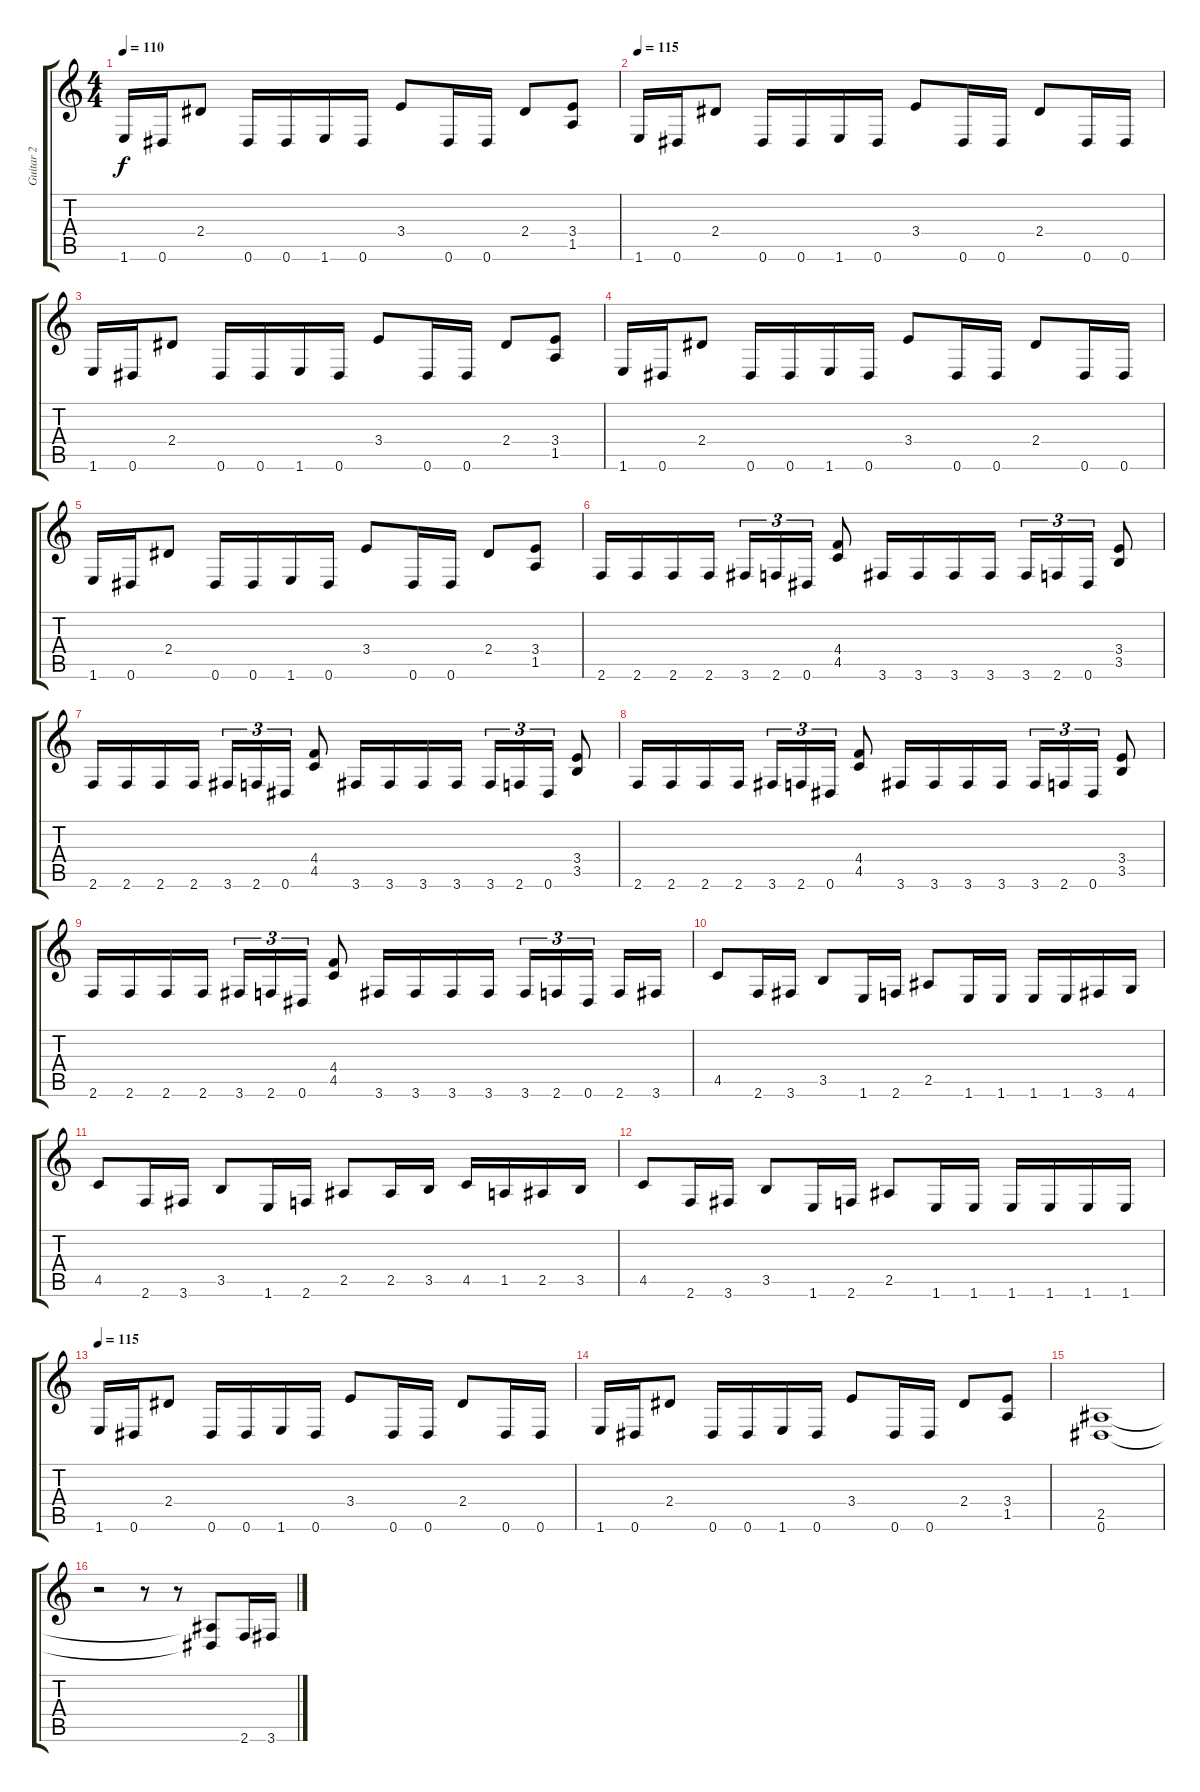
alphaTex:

\track ("Guitar 2" "Guitar 2") {instrument overdrivenguitar}
\staff {score tabs}
\tuning (Eb4 Bb3 Gb3 Db3 Ab2 Eb2) {hide}
\ts (4 4)
\tempo 110
\clef g2
\ks c
1.6.16{dy f} 0.6.16 2.4.8 0.6.16 0.6.16 1.6.16 0.6.16 3.4.8 0.6.16 0.6.16 2.4.8 (3.4 1.5).8 |
\tempo 115
1.6.16 0.6.16 2.4.8 0.6.16 0.6.16 1.6.16 0.6.16 3.4.8 0.6.16 0.6.16 2.4.8 0.6.16 0.6.16 |
1.6.16 0.6.16 2.4.8 0.6.16 0.6.16 1.6.16 0.6.16 3.4.8 0.6.16 0.6.16 2.4.8 (3.4 1.5).8 |
1.6.16 0.6.16 2.4.8 0.6.16 0.6.16 1.6.16 0.6.16 3.4.8 0.6.16 0.6.16 2.4.8 0.6.16 0.6.16 |
1.6.16 0.6.16 2.4.8 0.6.16 0.6.16 1.6.16 0.6.16 3.4.8 0.6.16 0.6.16 2.4.8 (3.4 1.5).8 |
2.6.16 2.6.16 2.6.16 2.6.16 3.6.16{tu (3 2)} 2.6.16{tu (3 2)} 0.6.16{tu (3 2)} (4.4 4.5).8 3.6.16 3.6.16 3.6.16 3.6.16 3.6.16{tu (3 2)} 2.6.16{tu (3 2)} 0.6.16{tu (3 2)} (3.4 3.5).8 |
2.6.16 2.6.16 2.6.16 2.6.16 3.6.16{tu (3 2)} 2.6.16{tu (3 2)} 0.6.16{tu (3 2)} (4.4 4.5).8 3.6.16 3.6.16 3.6.16 3.6.16 3.6.16{tu (3 2)} 2.6.16{tu (3 2)} 0.6.16{tu (3 2)} (3.4 3.5).8 |
2.6.16 2.6.16 2.6.16 2.6.16 3.6.16{tu (3 2)} 2.6.16{tu (3 2)} 0.6.16{tu (3 2)} (4.4 4.5).8 3.6.16 3.6.16 3.6.16 3.6.16 3.6.16{tu (3 2)} 2.6.16{tu (3 2)} 0.6.16{tu (3 2)} (3.4 3.5).8 |
2.6.16 2.6.16 2.6.16 2.6.16 3.6.16{tu (3 2)} 2.6.16{tu (3 2)} 0.6.16{tu (3 2)} (4.4 4.5).8 3.6.16 3.6.16 3.6.16 3.6.16 3.6.16{tu (3 2)} 2.6.16{tu (3 2)} 0.6.16{tu (3 2)} 2.6.16 3.6.16 |
4.5.8 2.6.16 3.6.16 3.5.8 1.6.16 2.6.16 2.5.8 1.6.16 1.6.16 1.6.16 1.6.16 3.6.16 4.6.16 |
4.5.8 2.6.16 3.6.16 3.5.8 1.6.16 2.6.16 2.5.8 2.5.16 3.5.16 4.5.16 1.5.16 2.5.16 3.5.16 |
4.5.8 2.6.16 3.6.16 3.5.8 1.6.16 2.6.16 2.5.8 1.6.16 1.6.16 1.6.16 1.6.16 1.6.16 1.6.16 |
\tempo 115
1.6.16 0.6.16 2.4.8 0.6.16 0.6.16 1.6.16 0.6.16 3.4.8 0.6.16 0.6.16 2.4.8 0.6.16 0.6.16 |
1.6.16 0.6.16 2.4.8 0.6.16 0.6.16 1.6.16 0.6.16 3.4.8 0.6.16 0.6.16 2.4.8 (3.4 1.5).8 |
(2.5 0.6).1 |
r.2 r.8 r.8 (2.5{t} 0.6{t}).8 2.6.16 3.6.16
